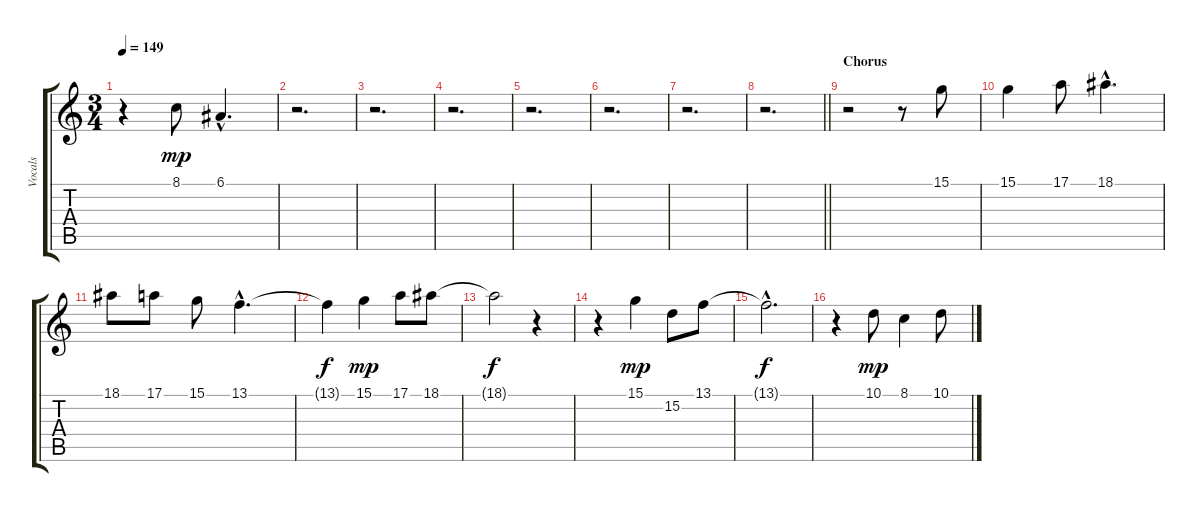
\track ("Vocals" "Vocals") {instrument flute}
\staff {score tabs}
\tuning (E4 B3 G3 D3 A2 E2) {hide}
\ts (3 4)
\tempo 149
\clef g2
\ks c
r.4{dy mp} 8.1.8 6.1{hac}.4{d} |
r.2{d} |
r.2{d} |
r.2{d} |
r.2{d} |
r.2{d} |
r.2{d} |
\barLineRight lightlight
r.2{d} |
\section ("" "Chorus")
r.2 r.8 15.1.8 |
15.1.4 17.1.8 18.1{hac}.4{d} |
18.1.8 17.1.8 15.1.8 13.1{hac}.4{d} |
13.1{t}.4{dy f} 15.1.4{dy mp} 17.1.8 18.1.8 |
18.1{t}.2{dy f} r.4 |
r.4 15.1.4{dy mp} 15.2.8 13.1.8 |
13.1{hac t}.2{d dy f} |
r.4 10.1.8{dy mp} 8.1.4 10.1.8
